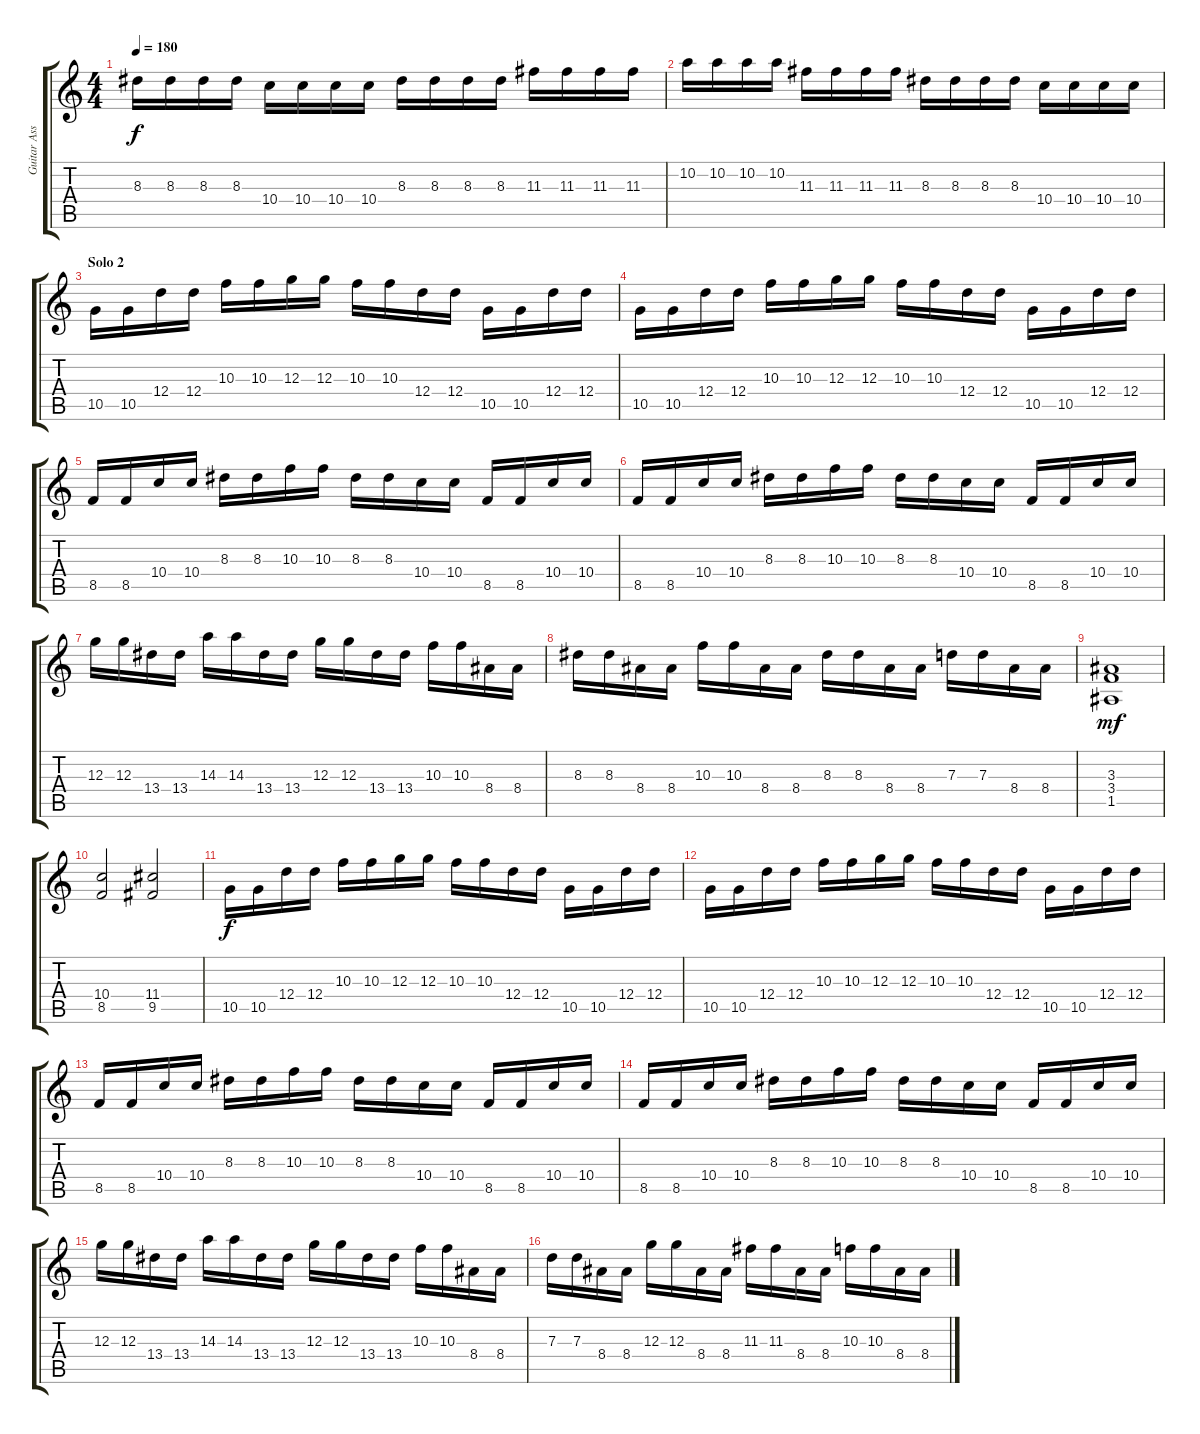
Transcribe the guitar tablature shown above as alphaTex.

\track ("Guitar Assisted" "Guitar Ass") {instrument overdrivenguitar}
\staff {score tabs}
\tuning (E4 B3 G3 D3 A2 E2) {hide}
\ts (4 4)
\tempo 180
\clef g2
\ks c
8.3.16{dy f} 8.3.16 8.3.16 8.3.16 10.4.16 10.4.16 10.4.16 10.4.16 8.3.16 8.3.16 8.3.16 8.3.16 11.3.16 11.3.16 11.3.16 11.3.16 |
10.2.16 10.2.16 10.2.16 10.2.16 11.3.16 11.3.16 11.3.16 11.3.16 8.3.16 8.3.16 8.3.16 8.3.16 10.4.16 10.4.16 10.4.16 10.4.16 |
\section ("" "Solo 2")
10.5.16 10.5.16 12.4.16 12.4.16 10.3.16 10.3.16 12.3.16 12.3.16 10.3.16 10.3.16 12.4.16 12.4.16 10.5.16 10.5.16 12.4.16 12.4.16 |
10.5.16 10.5.16 12.4.16 12.4.16 10.3.16 10.3.16 12.3.16 12.3.16 10.3.16 10.3.16 12.4.16 12.4.16 10.5.16 10.5.16 12.4.16 12.4.16 |
8.5.16 8.5.16 10.4.16 10.4.16 8.3.16 8.3.16 10.3.16 10.3.16 8.3.16 8.3.16 10.4.16 10.4.16 8.5.16 8.5.16 10.4.16 10.4.16 |
8.5.16 8.5.16 10.4.16 10.4.16 8.3.16 8.3.16 10.3.16 10.3.16 8.3.16 8.3.16 10.4.16 10.4.16 8.5.16 8.5.16 10.4.16 10.4.16 |
12.3.16 12.3.16 13.4.16 13.4.16 14.3.16 14.3.16 13.4.16 13.4.16 12.3.16 12.3.16 13.4.16 13.4.16 10.3.16 10.3.16 8.4.16 8.4.16 |
8.3.16 8.3.16 8.4.16 8.4.16 10.3.16 10.3.16 8.4.16 8.4.16 8.3.16 8.3.16 8.4.16 8.4.16 7.3.16 7.3.16 8.4.16 8.4.16 |
(3.3 3.4 1.5).1{dy mf} |
(10.4 8.5).2 (11.4 9.5).2 |
10.5.16{dy f} 10.5.16 12.4.16 12.4.16 10.3.16 10.3.16 12.3.16 12.3.16 10.3.16 10.3.16 12.4.16 12.4.16 10.5.16 10.5.16 12.4.16 12.4.16 |
10.5.16 10.5.16 12.4.16 12.4.16 10.3.16 10.3.16 12.3.16 12.3.16 10.3.16 10.3.16 12.4.16 12.4.16 10.5.16 10.5.16 12.4.16 12.4.16 |
8.5.16 8.5.16 10.4.16 10.4.16 8.3.16 8.3.16 10.3.16 10.3.16 8.3.16 8.3.16 10.4.16 10.4.16 8.5.16 8.5.16 10.4.16 10.4.16 |
8.5.16 8.5.16 10.4.16 10.4.16 8.3.16 8.3.16 10.3.16 10.3.16 8.3.16 8.3.16 10.4.16 10.4.16 8.5.16 8.5.16 10.4.16 10.4.16 |
12.3.16 12.3.16 13.4.16 13.4.16 14.3.16 14.3.16 13.4.16 13.4.16 12.3.16 12.3.16 13.4.16 13.4.16 10.3.16 10.3.16 8.4.16 8.4.16 |
7.3.16 7.3.16 8.4.16 8.4.16 12.3.16 12.3.16 8.4.16 8.4.16 11.3.16 11.3.16 8.4.16 8.4.16 10.3.16 10.3.16 8.4.16 8.4.16
